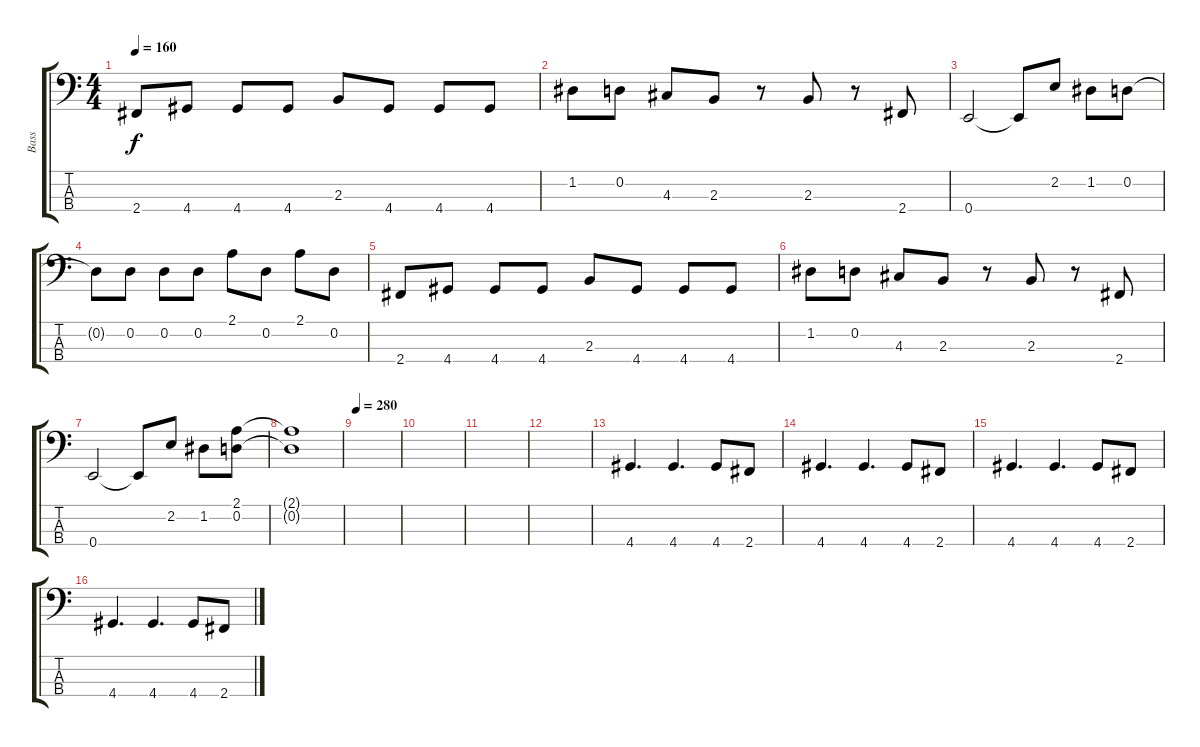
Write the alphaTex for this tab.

\track ("Bass" "Bass") {instrument electricbasspick}
\staff {score tabs}
\tuning (G2 D2 A1 E1) {hide}
\ts (4 4)
\tempo 160
\clef f4
\ks c
2.4.8{dy f} 4.4.8 4.4.8 4.4.8 2.3.8 4.4.8 4.4.8 4.4.8 |
1.2.8 0.2.8 4.3.8 2.3.8 r.8 2.3.8 r.8 2.4.8 |
0.4.2 0.4{t}.8 2.2.8 1.2.8 0.2.8 |
0.2{t}.8 0.2.8 0.2.8 0.2.8 2.1.8 0.2.8 2.1.8 0.2.8 |
2.4.8 4.4.8 4.4.8 4.4.8 2.3.8 4.4.8 4.4.8 4.4.8 |
1.2.8 0.2.8 4.3.8 2.3.8 r.8 2.3.8 r.8 2.4.8 |
0.4.2 0.4{t}.8 2.2.8 1.2.8 (2.1 0.2).8 |
(2.1{t} 0.2{t}).1 |
\tempo 280
|
|
|
|
4.4.4{d} 4.4.4{d} 4.4.8 2.4.8 |
4.4.4{d} 4.4.4{d} 4.4.8 2.4.8 |
4.4.4{d} 4.4.4{d} 4.4.8 2.4.8 |
4.4.4{d} 4.4.4{d} 4.4.8 2.4.8
